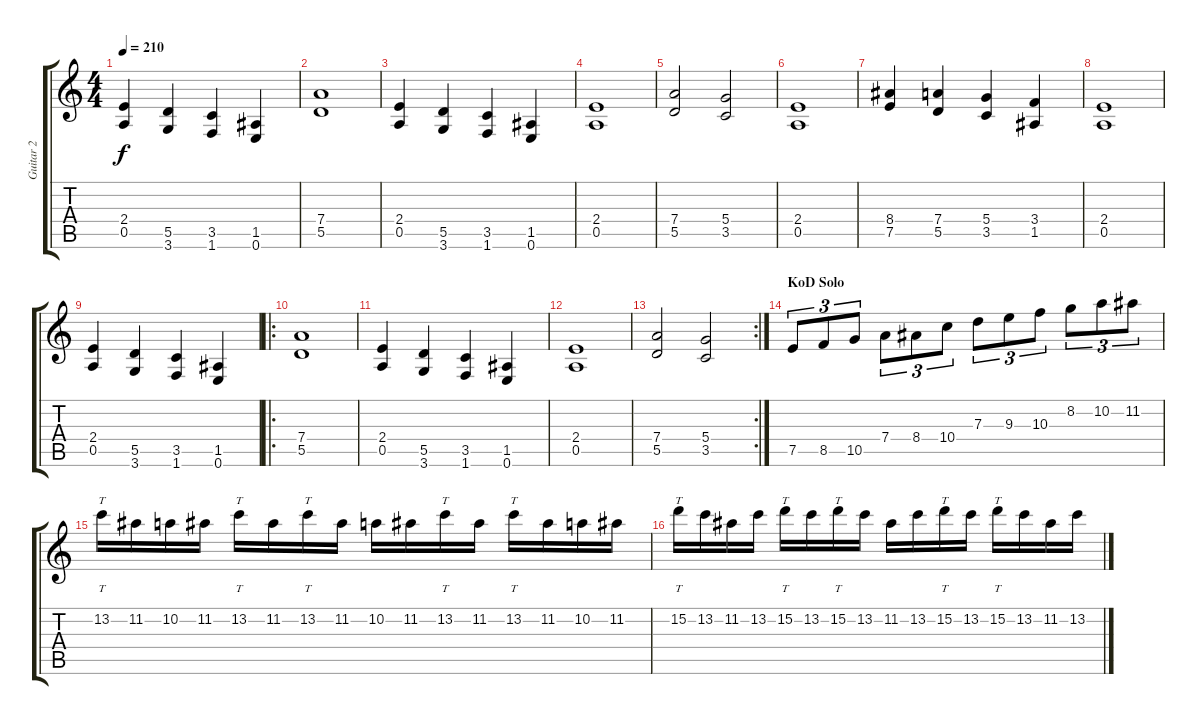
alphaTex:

\track ("Guitar 2" "Guitar 2") {instrument overdrivenguitar}
\staff {score tabs}
\tuning (E4 B3 G3 D3 A2 E2) {hide}
\ts (4 4)
\tempo 210
\clef g2
\ks c
(2.4 0.5).4{dy f} (5.5 3.6).4 (3.5 1.6).4 (1.5 0.6).4 |
(7.4 5.5).1 |
(2.4 0.5).4 (5.5 3.6).4 (3.5 1.6).4 (1.5 0.6).4 |
(2.4 0.5).1 |
(7.4 5.5).2 (5.4 3.5).2 |
(2.4 0.5).1 |
(8.4 7.5).4 (7.4 5.5).4 (5.4 3.5).4 (3.4 1.5).4 |
(2.4 0.5).1 |
(2.4 0.5).4 (5.5 3.6).4 (3.5 1.6).4 (1.5 0.6).4 |
\ro
(7.4 5.5).1 |
(2.4 0.5).4 (5.5 3.6).4 (3.5 1.6).4 (1.5 0.6).4 |
(2.4 0.5).1 |
\rc 2
(7.4 5.5).2 (5.4 3.5).2 |
\section ("" "KoD Solo")
7.5.8{tu (3 2)} 8.5.8{tu (3 2)} 10.5.8{tu (3 2)} 7.4.8{tu (3 2)} 8.4.8{tu (3 2)} 10.4.8{tu (3 2)} 7.3.8{tu (3 2)} 9.3.8{tu (3 2)} 10.3.8{tu (3 2)} 8.2.8{tu (3 2)} 10.2.8{tu (3 2)} 11.2.8{tu (3 2)} |
13.2.16{tt} 11.2.16 10.2.16 11.2.16 13.2.16{tt} 11.2.16 13.2.16{tt} 11.2.16 10.2.16 11.2.16 13.2.16{tt} 11.2.16 13.2.16{tt} 11.2.16 10.2.16 11.2.16 |
15.2.16{tt} 13.2.16 11.2.16 13.2.16 15.2.16{tt} 13.2.16 15.2.16{tt} 13.2.16 11.2.16 13.2.16 15.2.16{tt} 13.2.16 15.2.16{tt} 13.2.16 11.2.16 13.2.16
